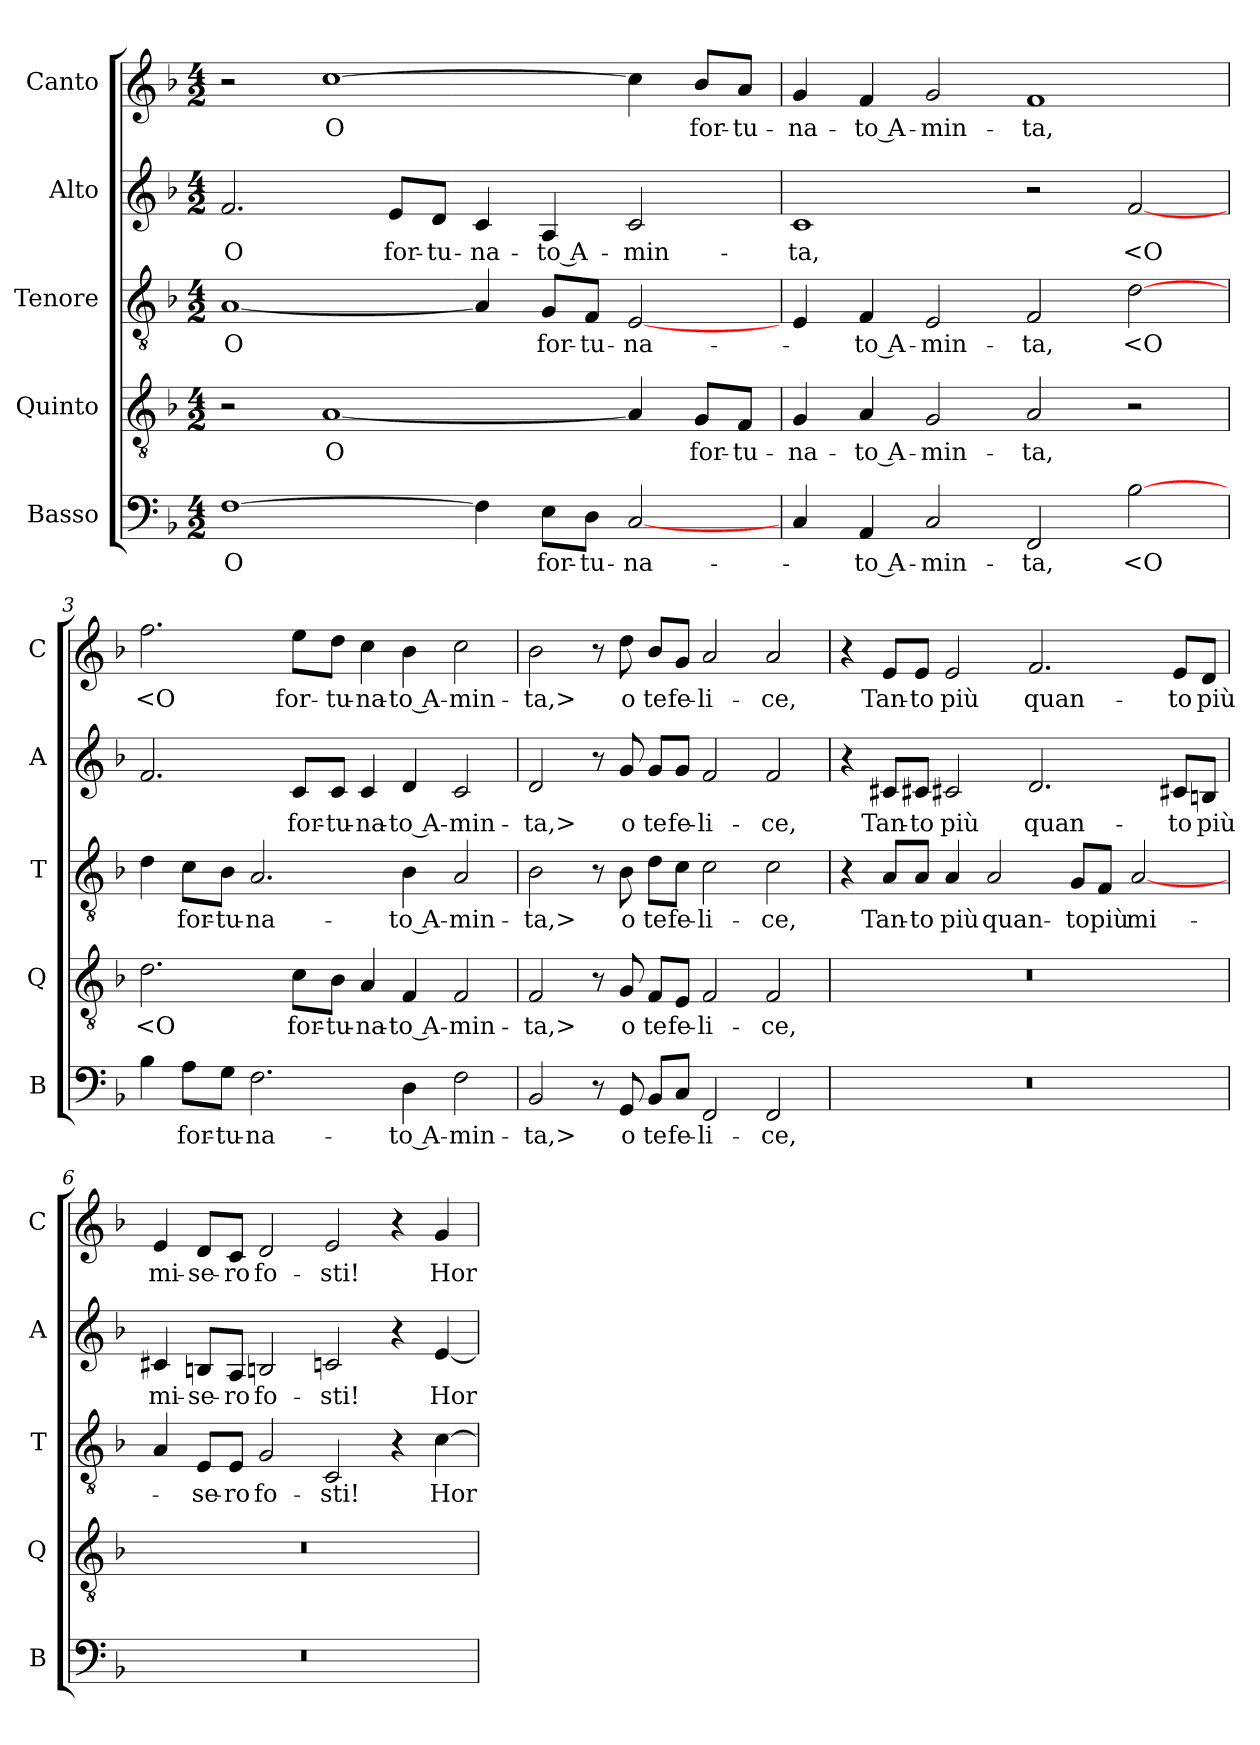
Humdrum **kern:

**kern	**text	**kern	**text	**kern	**text	**kern	**text	**kern	**text
*part5	*part5	*part4	*part4	*part3	*part3	*part2	*part2	*part1	*part1
*staff5	*staff5	*staff4	*staff4	*staff3	*staff3	*staff2	*staff2	*staff1	*staff1
*I"Basso	*	*I"Quinto	*	*I"Tenore	*	*I"Alto	*	*I"Canto	*
*I'B	*	*I'Q	*	*I'T	*	*I'A	*	*I'C	*
*clefF4	*	*clefGv2	*	*clefGv2	*	*clefG2	*	*clefG2	*
*k[b-]	*	*k[b-]	*	*k[b-]	*	*k[b-]	*	*k[b-]	*
*M4/2	*	*M4/2	*	*M4/2	*	*M4/2	*	*M4/2	*
=1	=1	=1	=1	=1	=1	=1	=1	=1	=1
[1F	O	2r	.	[1A	O	2.f	O	2r	.
.	.	[1A	O	.	.	.	.	[1cc	O
.	.	.	.	.	.	8eL	for-	.	.
.	.	.	.	.	.	8dJ	-tu-	.	.
4F]	.	.	.	4A]	.	4c	-na-	.	.
8EL	for-	.	.	8GL	for-	4A	-to A-	.	.
8DJ	-tu-	.	.	8FJ	-tu-	.	.	.	.
[2C	-na-	4A]	.	[2E	-na-	2c	-min-	4cc]	.
.	.	8GL	for-	.	.	.	.	8b-L	for-
.	.	8FJ	-tu-	.	.	.	.	8aJ	-tu-
=2	=2	=2	=2	=2	=2	=2	=2	=2	=2
4C	.	4G	-na-	4E	.	1c	-ta,	4g	-na-
4AA	-to A-	4A	-to A-	4F	-to A-	.	.	4f	-to A-
2C	-min-	2G	-min-	2E	-min-	.	.	2g	-min-
2FF	-ta,	2A	-ta,	2F	-ta,	2r	.	1f	-ta,
[2B-	<O	2r	.	[2d	<O	[2f	<O	.	.
=3	=3	=3	=3	=3	=3	=3	=3	=3	=3
4B-	.	2.d	<O	4d	.	2.f	.	2.ff	<O
8AL	for-	.	.	8cL	for-	.	.	.	.
8GJ	-tu-	.	.	8B-J	-tu-	.	.	.	.
2.F	-na-	.	.	2.A	-na-	.	.	.	.
.	.	8cL	for-	.	.	8cL	for-	8eeL	for-
.	.	8B-J	-tu-	.	.	8cJ	-tu-	8ddJ	-tu-
.	.	4A	-na-	.	.	4c	-na-	4cc	-na-
4D	-to A-	4F	-to A-	4B-	-to A-	4d	-to A-	4b-	-to A-
2F	-min-	2F	-min-	2A	-min-	2c	-min-	2cc	-min-
=4	=4	=4	=4	=4	=4	=4	=4	=4	=4
2BB-	-ta,>	2F	-ta,>	2B-	-ta,>	2d	-ta,>	2b-	-ta,>
8r	.	8r	.	8r	.	8r	.	8r	.
8GG	o	8G	o	8B-	o	8g	o	8dd	o
8BB-L	te	8FL	te	8dL	te	8gL	te	8b-L	te
8CJ	fe-	8EJ	fe-	8cJ	fe-	8gJ	fe-	8gJ	fe-
2FF	-li-	2F	-li-	2c	-li-	2f	-li-	2a	-li-
2FF	-ce,	2F	-ce,	2c	-ce,	2f	-ce,	2a	-ce,
=5	=5	=5	=5	=5	=5	=5	=5	=5	=5
0r	.	0r	.	4r	.	4r	.	4r	.
.	.	.	.	8AL	Tan-	8c#XL	Tan-	8eL	Tan-
.	.	.	.	8AJ	-to	8c#XJ	-to	8eJ	-to
.	.	.	.	4A	più	2c#X	più	2e	più
.	.	.	.	2A	quan-	.	.	.	.
.	.	.	.	.	.	2.d	quan-	2.f	quan-
.	.	.	.	8GL	-to	.	.	.	.
.	.	.	.	8FJ	più	.	.	.	.
.	.	.	.	[2A	mi-	.	.	.	.
.	.	.	.	.	.	8c#XL	-to	8eL	-to
.	.	.	.	.	.	8BnJ	più	8dJ	più
=6	=6	=6	=6	=6	=6	=6	=6	=6	=6
0r	.	0r	.	4A	.	4c#X	mi-	4e	mi-
.	.	.	.	8EL	-se-	8BnL	-se-	8dL	-se-
.	.	.	.	8EJ	-ro	8AJ	-ro	8cJ	-ro
.	.	.	.	2G	fo-	2Bn	fo-	2d	fo-
.	.	.	.	2C	-sti!	2cn	-sti!	2e	-sti!
.	.	.	.	4r	.	4r	.	4r	.
.	.	.	.	[4c	Hor	[4e	Hor	4g	Hor
=	=	=	=	=	=	=	=	=	=
*-	*-	*-	*-	*-	*-	*-	*-	*-	*-
